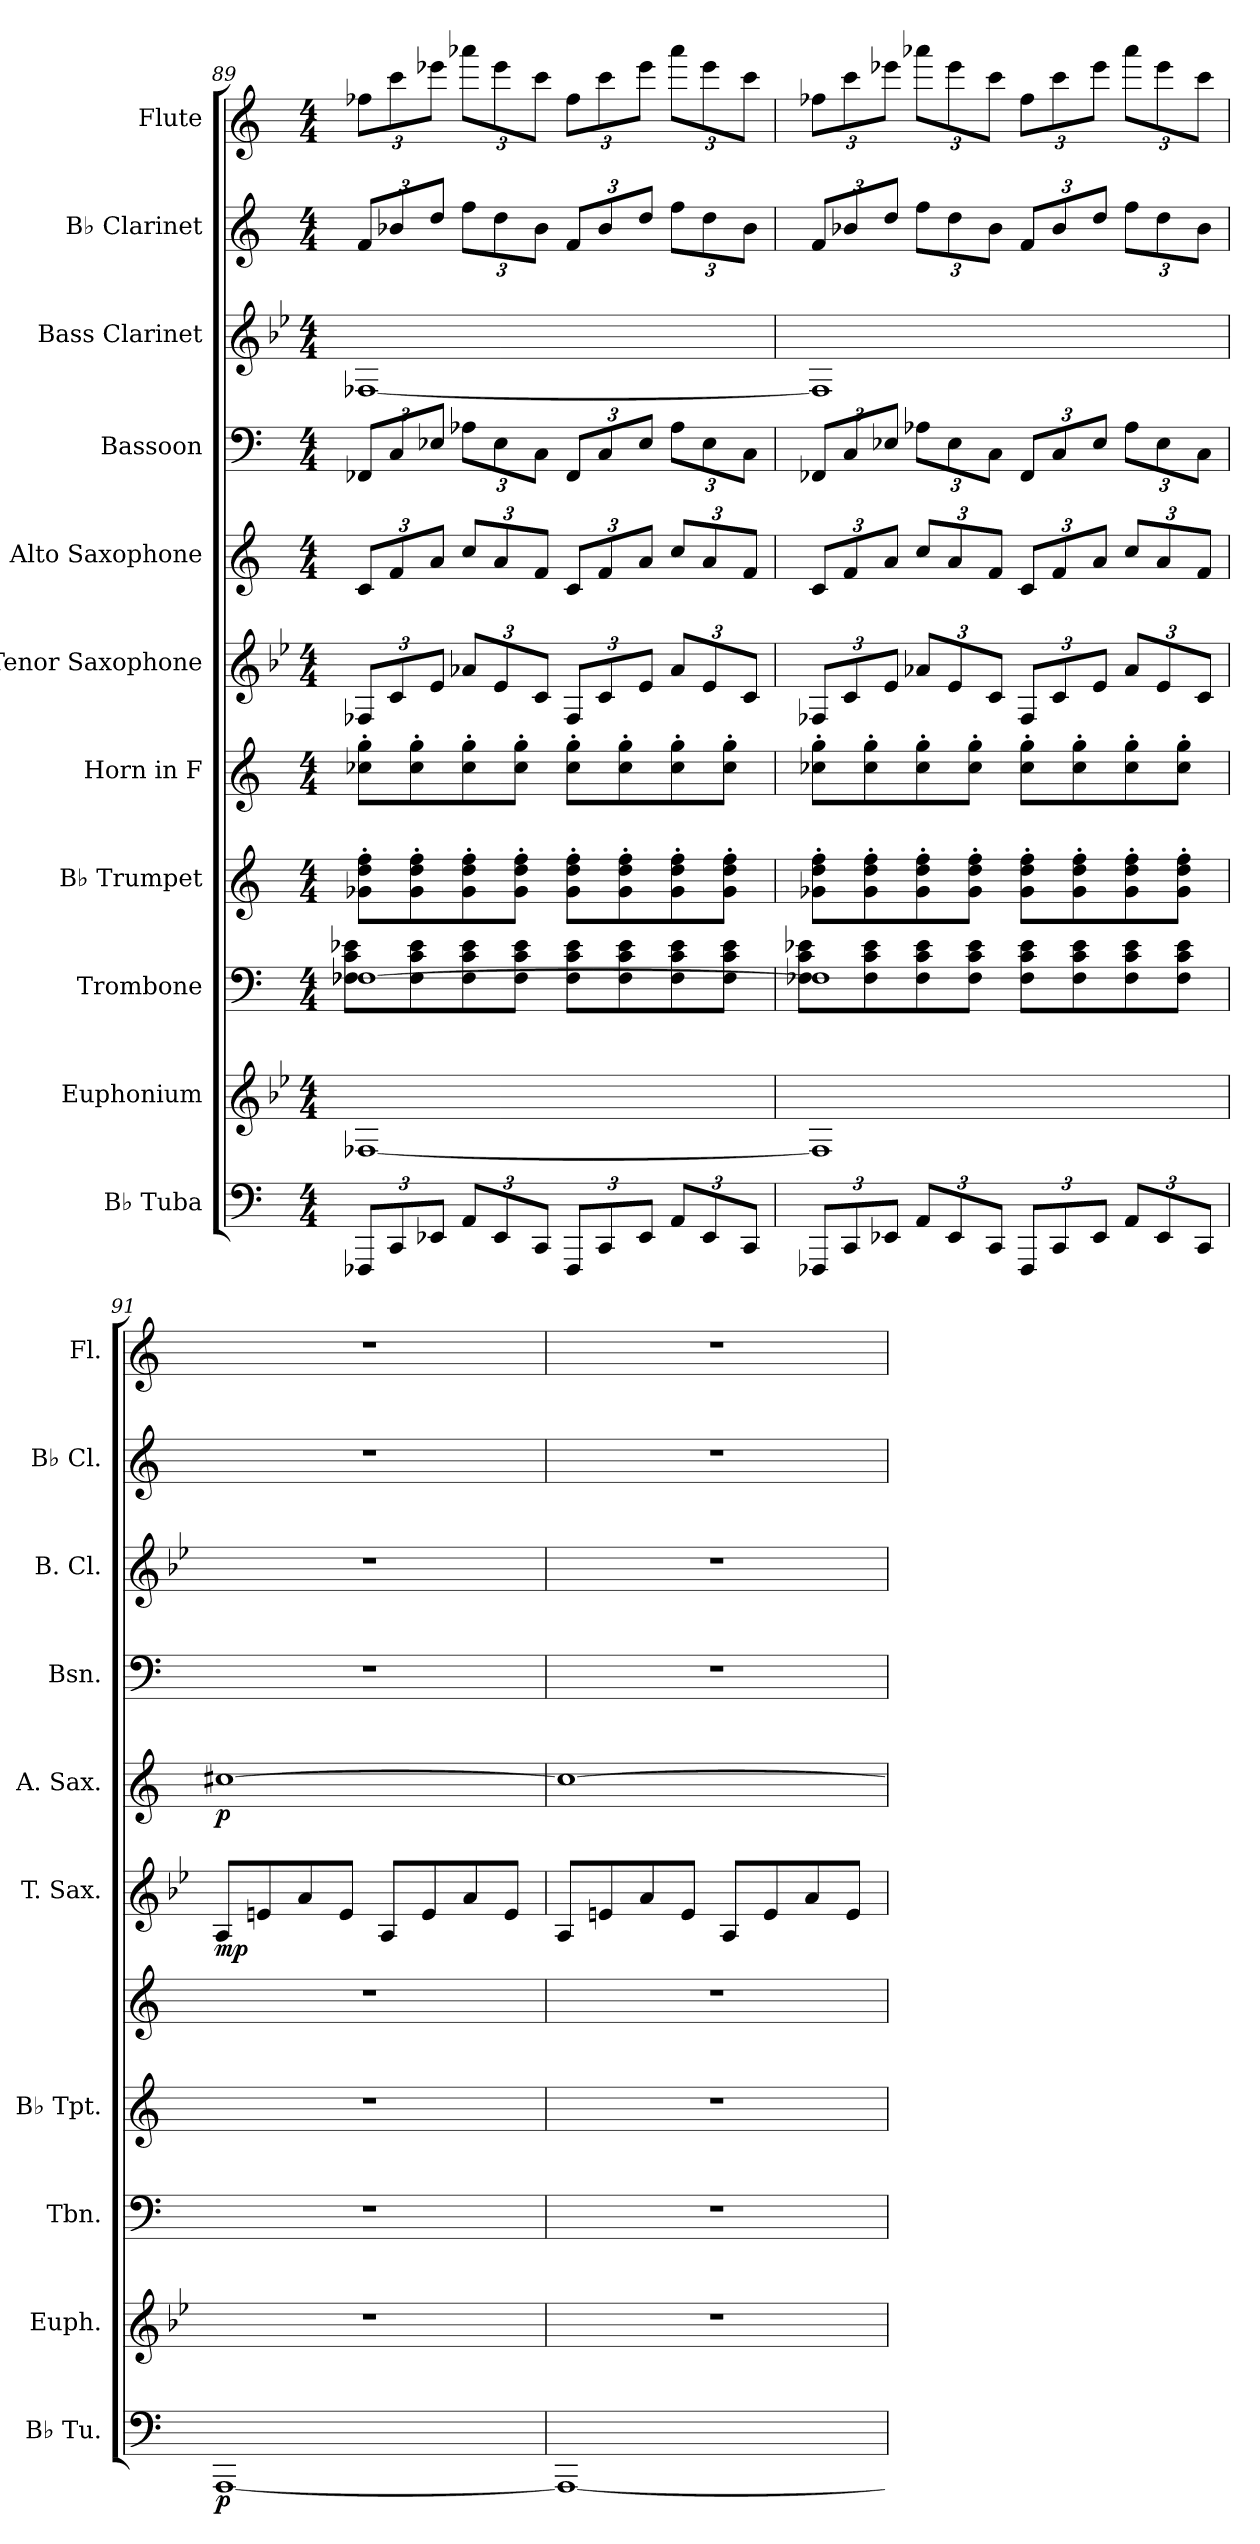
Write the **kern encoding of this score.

**kern	**dynam	**kern	**kern	**kern	**kern	**kern	**dynam	**kern	**dynam	**kern	**kern	**kern	**kern
*part11	*part11	*part10	*part9	*part8	*part7	*part6	*part6	*part5	*part5	*part4	*part3	*part2	*part1
*staff11	*staff11	*staff10	*staff9	*staff8	*staff7	*staff6	*staff6	*staff5	*staff5	*staff4	*staff3	*staff2	*staff1
*I"B♭ Tuba	*	*I"Euphonium	*I"Trombone	*I"B♭ Trumpet	*I"Horn in F	*I"Tenor Saxophone	*	*I"Alto Saxophone	*	*I"Bassoon	*I"Bass Clarinet	*I"B♭ Clarinet	*I"Flute
*I'B♭ Tu.	*	*I'Euph.	*I'Tbn.	*I'B♭ Tpt.	*	*I'T. Sax.	*	*I'A. Sax.	*	*I'Bsn.	*I'B. Cl.	*I'B♭ Cl.	*I'Fl.
!!LO:PB:g=z
*clefF4	*	*clefG2	*clefF4	*clefG2	*clefG2	*clefG2	*	*clefG2	*	*clefF4	*clefG2	*clefG2	*clefG2
*	*	*ITrd8c14	*	*ITrd1c2	*ITrd4c7	*ITrd8c14	*	*ITrd5c9	*	*	*ITrd8c14	*ITrd1c2	*
*k[]	*	*k[b-e-]	*k[]	*k[b-e-]	*k[b-]	*k[b-e-]	*	*k[b-e-a-]	*	*k[]	*k[b-e-]	*k[b-e-]	*k[]
*M4/4	*	*M4/4	*M4/4	*M4/4	*M4/4	*M4/4	*	*M4/4	*	*M4/4	*M4/4	*M4/4	*M4/4
*Xbrackettup	*	*	*	*	*	*Xbrackettup	*	*Xbrackettup	*	*Xbrackettup	*	*Xbrackettup	*Xbrackettup
=89	=89	=89	=89	=89	=89	=89	=89	=89	=89	=89	=89	=89	=89
*	*	*	*^	*	*	*	*	*	*	*	*	*	*
12FFF-X/L	.	[1FF-X	[1F-X	8F-\ 8c\ 8e-X\L	8f-X\' 8cc\' 8ee-\'L	8f-X\' 8cc\'L	12FF-X/L	.	12E-/L	.	12FF-X/L	[1FF-X	12e-/L	12ff-X\L
12CC/	.	.	.	.	.	.	12C/	.	12A-/	.	12C/	.	12a-X/	12ccc\
.	.	.	.	8F-\ 8c\ 8e-\	8f-\' 8cc\' 8ee-\'	8f-\' 8cc\'	.	.	.	.	.	.	.	.
12EE-X/J	.	.	.	.	.	.	12E-/J	.	12c/J	.	12E-X/J	.	12cc/J	12eee-X\J
12AA/L	.	.	.	8F-\ 8c\ 8e-\	8f-\' 8cc\' 8ee-\'	8f-\' 8cc\'	12A-X/L	.	12e-/L	.	12A-X\L	.	12ee-\L	12aaa-X\L
12EE-/	.	.	.	.	.	.	12E-/	.	12c/	.	12E-\	.	12cc\	12eee-\
.	.	.	.	8F-\ 8c\ 8e-\J	8f-\' 8cc\' 8ee-\'J	8f-\' 8cc\'J	.	.	.	.	.	.	.	.
12CC/J	.	.	.	.	.	.	12C/J	.	12A-/J	.	12C\J	.	12a-\J	12ccc\J
12FFF-/L	.	.	.	8F-\ 8c\ 8e-\L	8f-\' 8cc\' 8ee-\'L	8f-\' 8cc\'L	12FF-/L	.	12E-/L	.	12FF-/L	.	12e-/L	12ff-\L
12CC/	.	.	.	.	.	.	12C/	.	12A-/	.	12C/	.	12a-/	12ccc\
.	.	.	.	8F-\ 8c\ 8e-\	8f-\' 8cc\' 8ee-\'	8f-\' 8cc\'	.	.	.	.	.	.	.	.
12EE-/J	.	.	.	.	.	.	12E-/J	.	12c/J	.	12E-/J	.	12cc/J	12eee-\J
12AA/L	.	.	.	8F-\ 8c\ 8e-\	8f-\' 8cc\' 8ee-\'	8f-\' 8cc\'	12A-/L	.	12e-/L	.	12A-\L	.	12ee-\L	12aaa-\L
12EE-/	.	.	.	.	.	.	12E-/	.	12c/	.	12E-\	.	12cc\	12eee-\
.	.	.	.	8F-\ 8c\ 8e-\J	8f-\' 8cc\' 8ee-\'J	8f-\' 8cc\'J	.	.	.	.	.	.	.	.
12CC/J	.	.	.	.	.	.	12C/J	.	12A-/J	.	12C\J	.	12a-\J	12ccc\J
=90	=90	=90	=90	=90	=90	=90	=90	=90	=90	=90	=90	=90	=90	=90
12FFF-X/L	.	1FF-]	1F-]	8F-X\ 8c\ 8e-X\L	8f-X\' 8cc\' 8ee-\'L	8f-X\' 8cc\'L	12FF-X/L	.	12E-/L	.	12FF-X/L	1FF-]	12e-/L	12ff-X\L
12CC/	.	.	.	.	.	.	12C/	.	12A-/	.	12C/	.	12a-X/	12ccc\
.	.	.	.	8F-\ 8c\ 8e-\	8f-\' 8cc\' 8ee-\'	8f-\' 8cc\'	.	.	.	.	.	.	.	.
12EE-X/J	.	.	.	.	.	.	12E-/J	.	12c/J	.	12E-X/J	.	12cc/J	12eee-X\J
12AA/L	.	.	.	8F-\ 8c\ 8e-\	8f-\' 8cc\' 8ee-\'	8f-\' 8cc\'	12A-X/L	.	12e-/L	.	12A-X\L	.	12ee-\L	12aaa-X\L
12EE-/	.	.	.	.	.	.	12E-/	.	12c/	.	12E-\	.	12cc\	12eee-\
.	.	.	.	8F-\ 8c\ 8e-\J	8f-\' 8cc\' 8ee-\'J	8f-\' 8cc\'J	.	.	.	.	.	.	.	.
12CC/J	.	.	.	.	.	.	12C/J	.	12A-/J	.	12C\J	.	12a-\J	12ccc\J
12FFF-/L	.	.	.	8F-\ 8c\ 8e-\L	8f-\' 8cc\' 8ee-\'L	8f-\' 8cc\'L	12FF-/L	.	12E-/L	.	12FF-/L	.	12e-/L	12ff-\L
12CC/	.	.	.	.	.	.	12C/	.	12A-/	.	12C/	.	12a-/	12ccc\
.	.	.	.	8F-\ 8c\ 8e-\	8f-\' 8cc\' 8ee-\'	8f-\' 8cc\'	.	.	.	.	.	.	.	.
12EE-/J	.	.	.	.	.	.	12E-/J	.	12c/J	.	12E-/J	.	12cc/J	12eee-\J
12AA/L	.	.	.	8F-\ 8c\ 8e-\	8f-\' 8cc\' 8ee-\'	8f-\' 8cc\'	12A-/L	.	12e-/L	.	12A-\L	.	12ee-\L	12aaa-\L
12EE-/	.	.	.	.	.	.	12E-/	.	12c/	.	12E-\	.	12cc\	12eee-\
.	.	.	.	8F-\ 8c\ 8e-\J	8f-\' 8cc\' 8ee-\'J	8f-\' 8cc\'J	.	.	.	.	.	.	.	.
12CC/J	.	.	.	.	.	.	12C/J	.	12A-/J	.	12C\J	.	12a-\J	12ccc\J
*	*	*	*v	*v	*	*	*	*	*	*	*	*	*	*
=91	=91	=91	=91	=91	=91	=91	=91	=91	=91	=91	=91	=91	=91
*	*	*	*	*	*	*	*	*	*	*	*	*	*MM100
!	!LO:DY:b	!	!	!	!	!	!LO:DY:b	!	!LO:DY:b	!	!	!	!
[1AAA	p	1r	1r	1r	1r	8AA/L	mp	[1en	p	1r	1r	1r	1r
.	.	.	.	.	.	8En/	.	.	.	.	.	.	.
.	.	.	.	.	.	8A/	.	.	.	.	.	.	.
.	.	.	.	.	.	8E/J	.	.	.	.	.	.	.
.	.	.	.	.	.	8AA/L	.	.	.	.	.	.	.
.	.	.	.	.	.	8E/	.	.	.	.	.	.	.
.	.	.	.	.	.	8A/	.	.	.	.	.	.	.
.	.	.	.	.	.	8E/J	.	.	.	.	.	.	.
!!LO:PB:g=z
=92	=92	=92	=92	=92	=92	=92	=92	=92	=92	=92	=92	=92	=92
1AAA_	.	1r	1r	1r	1r	8AA/L	.	1e_	.	1r	1r	1r	1r
.	.	.	.	.	.	8En/	.	.	.	.	.	.	.
.	.	.	.	.	.	8A/	.	.	.	.	.	.	.
.	.	.	.	.	.	8E/J	.	.	.	.	.	.	.
.	.	.	.	.	.	8AA/L	.	.	.	.	.	.	.
.	.	.	.	.	.	8E/	.	.	.	.	.	.	.
.	.	.	.	.	.	8A/	.	.	.	.	.	.	.
.	.	.	.	.	.	8E/J	.	.	.	.	.	.	.
=	=	=	=	=	=	=	=	=	=	=	=	=	=
*-	*-	*-	*-	*-	*-	*-	*-	*-	*-	*-	*-	*-	*-
